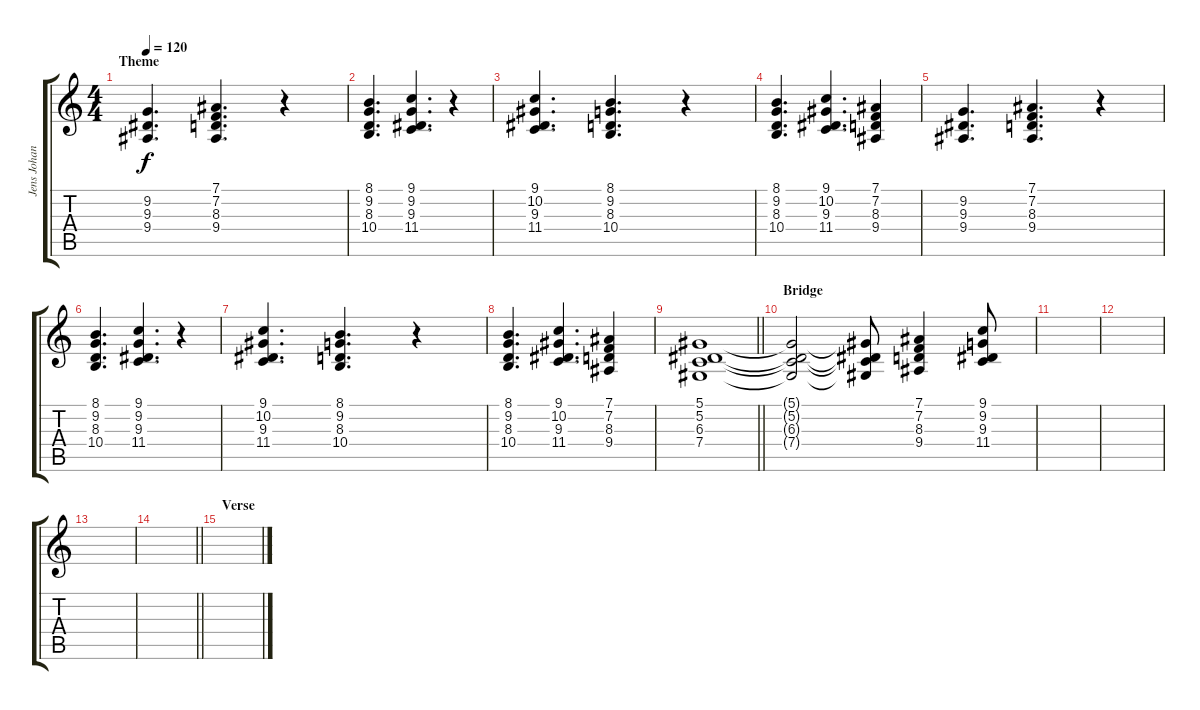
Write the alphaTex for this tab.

\track ("Jens Johansson" "Jens Johan") {instrument lead2sawtooth}
\staff {score tabs}
\tuning (Eb4 Bb3 Gb3 Db3 Ab2 Eb2) {hide}
\ts (4 4)
\section ("" "Theme")
\tempo 120
\clef g2
\ks c
(9.2 9.3 9.4).4{d dy f} (7.1 7.2 8.3 9.4).4{d} r.4 |
(8.1 9.2 8.3 10.4).4{d} (9.1 9.2 9.3 11.4).4{d} r.4 |
(9.1 10.2 9.3 11.4).4{d} (8.1 9.2 8.3 10.4).4{d} r.4 |
(8.1 9.2 8.3 10.4).4{d} (9.1 10.2 9.3 11.4).4{d} (7.1 7.2 8.3 9.4).4 |
(9.2 9.3 9.4).4{d} (7.1 7.2 8.3 9.4).4{d} r.4 |
(8.1 9.2 8.3 10.4).4{d} (9.1 9.2 9.3 11.4).4{d} r.4 |
(9.1 10.2 9.3 11.4).4{d} (8.1 9.2 8.3 10.4).4{d} r.4 |
(8.1 9.2 8.3 10.4).4{d} (9.1 10.2 9.3 11.4).4{d} (7.1 7.2 8.3 9.4).4 |
\barLineRight lightlight
(5.1 5.2 6.3 7.4).1 |
\section ("" "Bridge")
(5.1{t} 5.2{t} 6.3{t} 7.4{t}).2 (5.1{t} 5.2{t} 6.3{t} 7.4{t}).8 (7.1 7.2 8.3 9.4).4 (9.1 9.2 9.3 11.4).8 |
|
|
|
\barLineRight lightlight
|
\section ("" "Verse")
